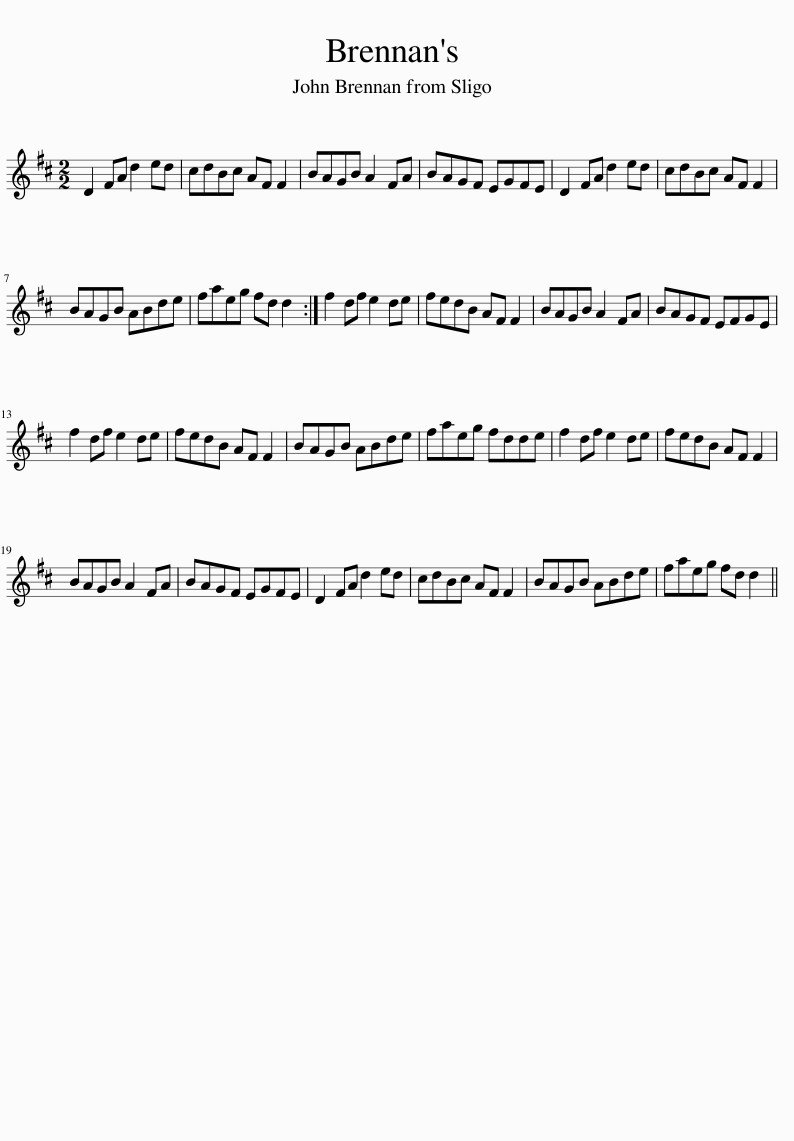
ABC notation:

X:1
L:1/8
M:2/2
I:linebreak $
K:D
V:1 treble
V:1
 D2 FA d2 ed | cdBc AF F2 | BAGB A2 FA | BAGF EGFE | D2 FA d2 ed | %5
 cdBc AF F2 |$ BAGB ABde | faeg fd d2 :| f2 df e2 de | fedB AF F2 | %10
 BAGB A2 FA | BAGF EFGE |$ f2 df e2 de | fedB AF F2 | BAGB ABde | %15
 faeg fdde | f2 df e2 de | fedB AF F2 |$ BAGB A2 FA | BAGF EGFE | %20
 D2 FA d2 ed | cdBc AF F2 | BAGB ABde | faeg fd d2 || %24
